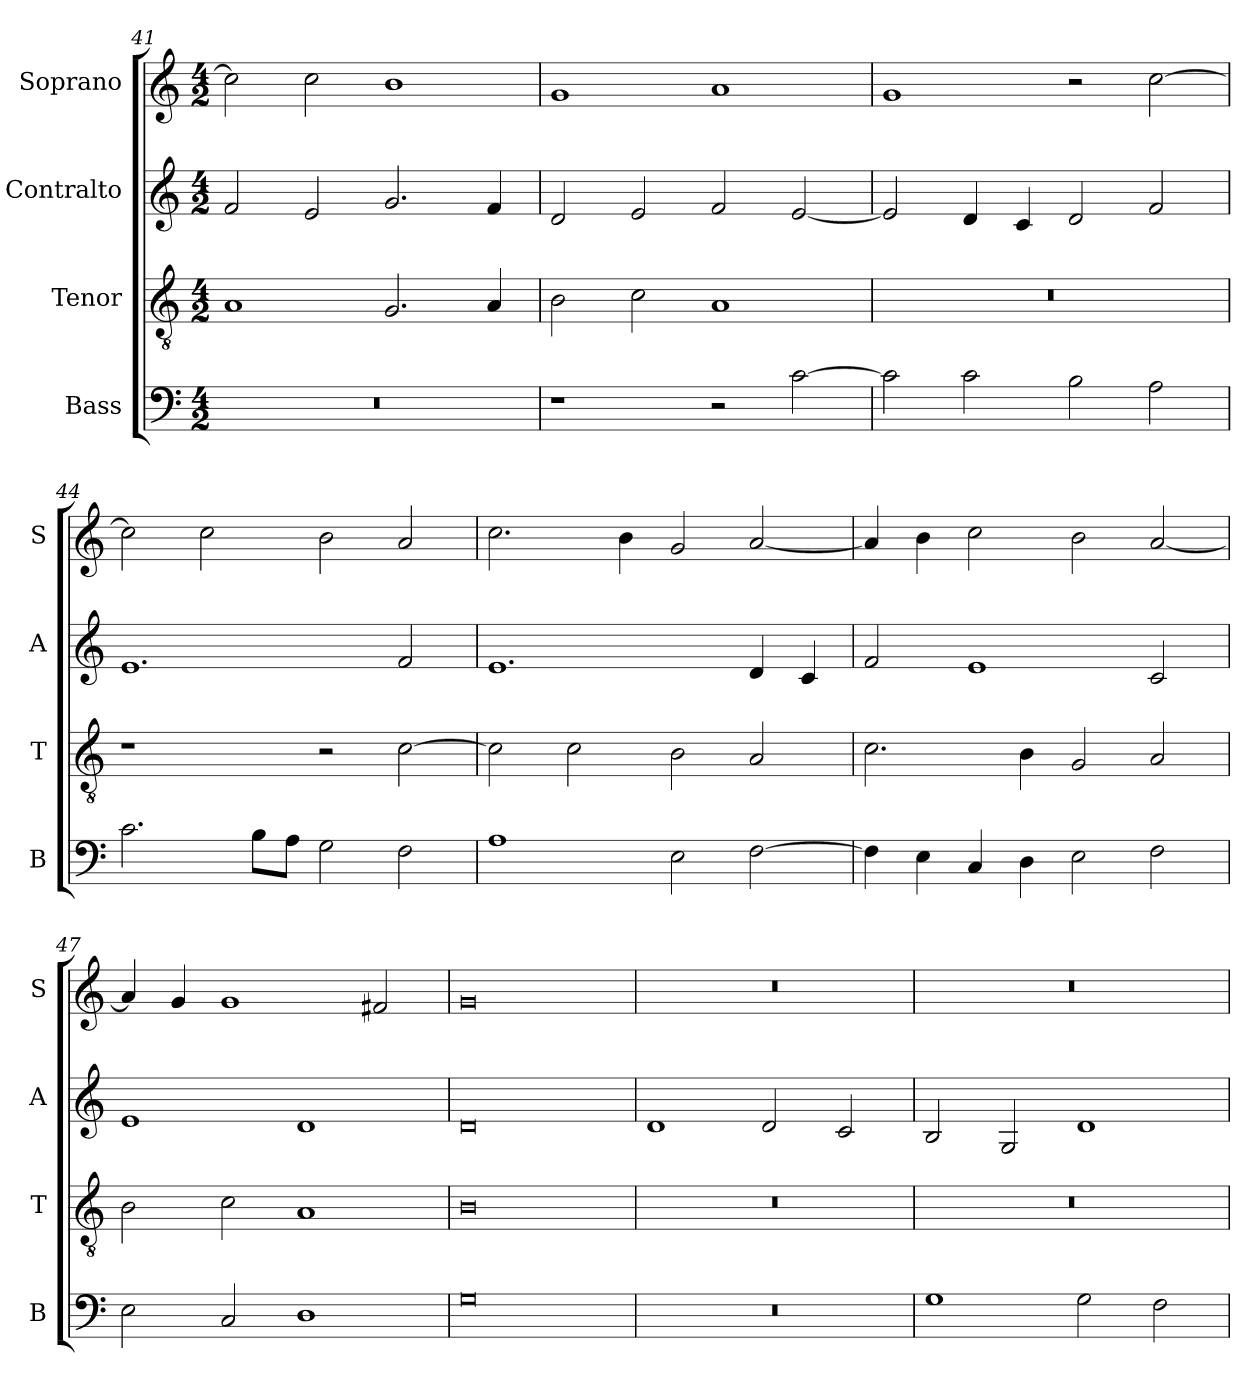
**kern	**kern	**kern	**kern
*part4	*part3	*part2	*part1
*staff4	*staff3	*staff2	*staff1
*I"Bass	*I"Tenor	*I"Contralto	*I"Soprano
*I'B	*I'T	*I'A	*I'S
*clefF4	*clefGv2	*clefG2	*clefG2
*k[]	*k[]	*k[]	*k[]
*C:ion	*C:ion	*C:ion	*C:ion
*M4/2	*M4/2	*M4/2	*M4/2
=41	=41	=41	=41
0r	1A	2f	2cc]
.	.	2e	2cc
.	2.G	2.g	1b
.	4A	4f	.
=42	=42	=42	=42
1r	2B	2d	1g
.	2c	2e	.
2r	1A	2f	1a
[2c	.	[2e	.
=43	=43	=43	=43
2c]	0r	2e]	1g
2c	.	4d	.
.	.	4c	.
2B	.	2d	2r
2A	.	2f	[2cc
=44	=44	=44	=44
2.c	1r	1.e	2cc]
.	.	.	2cc
8B\L	.	.	.
8A\J	.	.	.
2G	2r	.	2b
2F	[2c	2f	2a
=45	=45	=45	=45
1A	2c]	1.e	2.cc
.	2c	.	.
.	.	.	4b
2E	2B	.	2g
[2F	2A	4d	[2a
.	.	4c	.
=46	=46	=46	=46
4F]	2.c	2f	4a]
4E	.	.	4b
4C	.	1e	2cc
4D	4B	.	.
2E	2G	.	2b
2F	2A	2c	[2a
=47	=47	=47	=47
2E	2B	1e	4a]
.	.	.	4g
2C	2c	.	1g
1D	1A	1d	.
.	.	.	2f#X
=48	=48	=48	=48
0G	0B	0d	0g
=49	=49	=49	=49
0r	0r	1d	0r
.	.	2d	.
.	.	2c	.
=50	=50	=50	=50
1G	0r	2B	0r
.	.	2G	.
2G	.	1d	.
2F	.	.	.
=	=	=	=
*-	*-	*-	*-
